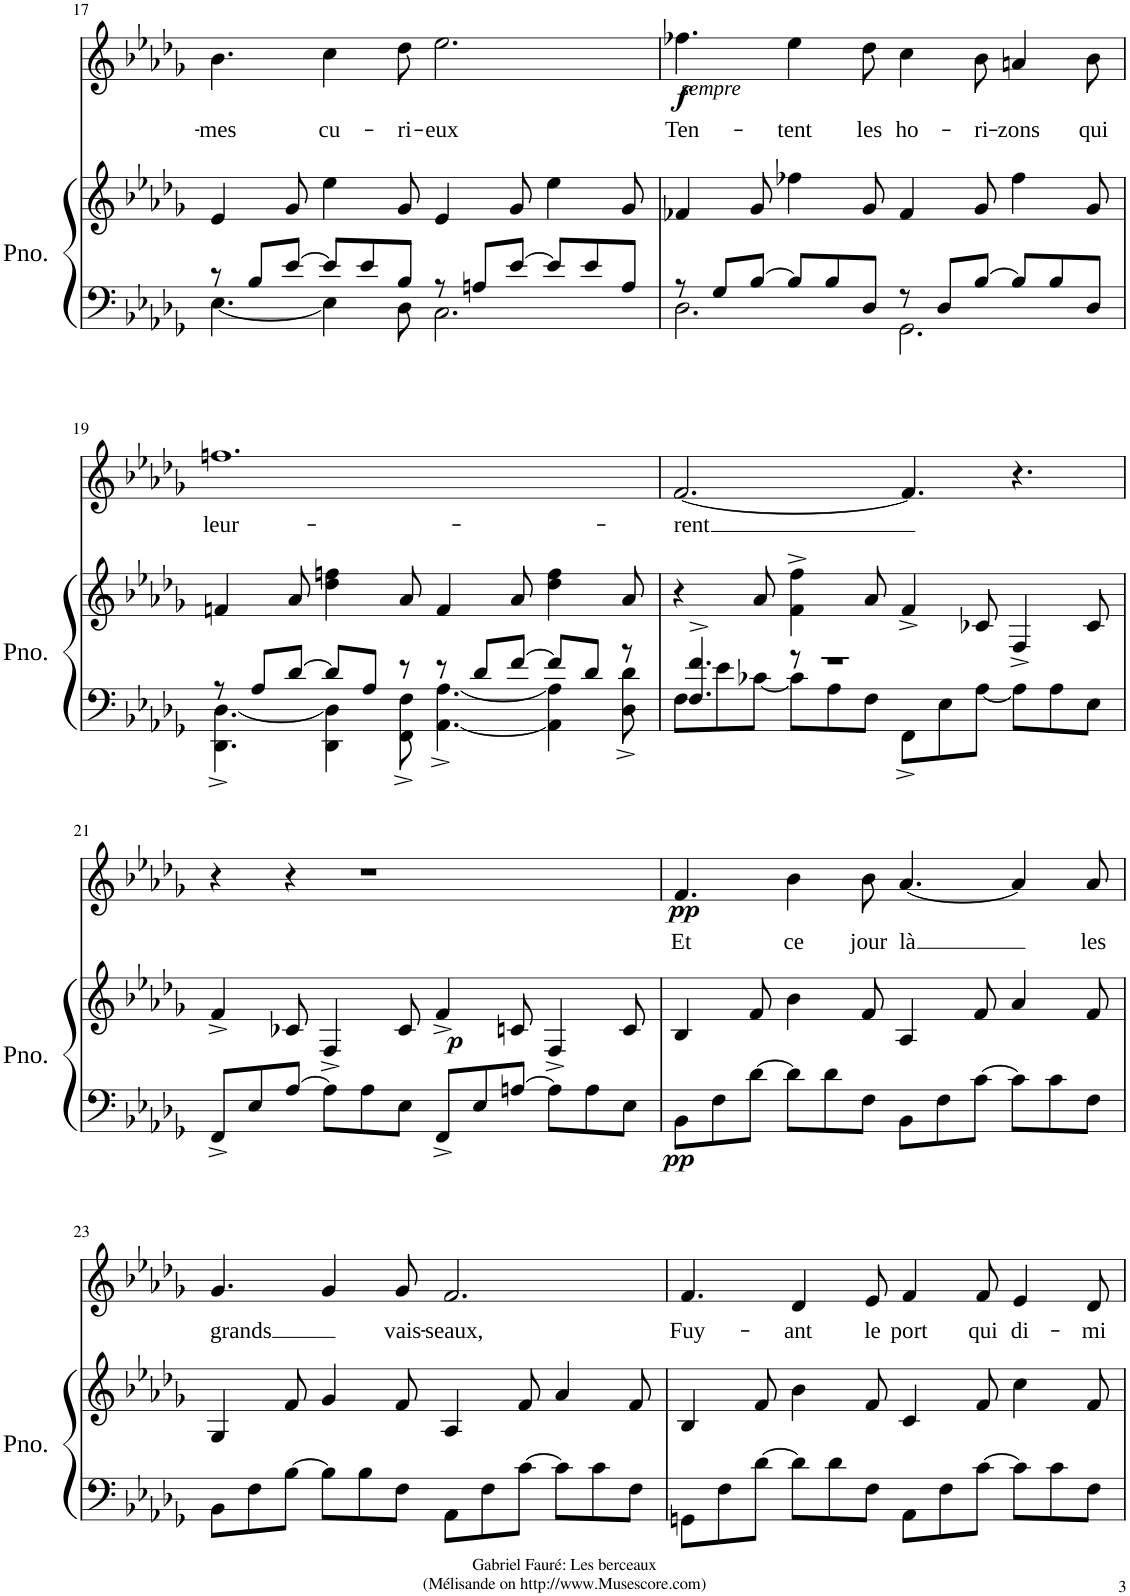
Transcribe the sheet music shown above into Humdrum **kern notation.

**kern	**kern	**dynam	**kern	**text	**dynam
*part2	*part2	*part2	*part1	*part1	*part1
*staff3	*staff2	*staff2/3	*staff1	*staff1	*staff1
*I"Piano	*	*	*I"Voice	*	*
*I'Pno.	*	*	*	*	*
!!LO:PB:g=z
*clefF4	*clefG2	*	*clefG2	*	*
*k[b-e-a-d-g-]	*k[b-e-a-d-g-]	*	*k[b-e-a-d-g-]	*	*
*M12/8	*M12/8	*	*M12/8	*	*
=17	=17	=17	=17	=17	=17
*^	*	*	*	*	*
!	!	!	!	!	!LO:LY:b	!
8r	[4.E-\	4e-/	.	4.b-\	-mes	.
8B-/L	.	.	.	.	.	.
[8e-/J	.	8g-/	.	.	.	.
!	!	!	!	!	!LO:LY:b	!
8e-/L]	4E-\]	4ee-\	.	4cc\	cu-	.
8e-/	.	.	.	.	.	.
!	!	!	!	!	!LO:LY:b	!
8B-/J	8D-\	8g-/	.	8dd-\	-ri-	.
!	!	!	!	!	!LO:LY:b	!
8r	2.C\	4e-/	.	2.ee-\	-eux	.
8An/L	.	.	.	.	.	.
[8e-/J	.	8g-/	.	.	.	.
8e-/L]	.	4ee-\	.	.	.	.
8e-/	.	.	.	.	.	.
8A/J	.	8g-/	.	.	.	.
=18	=18	=18	=18	=18	=18	=18
!	!	!	!	!	!LO:LY:b	!LO:DY:b
!	!	!	!	!	!	!LO:DY:n=1:b
8r	2.D-\	4f-X/	.	4.ff-X\	Ten-	f other-dynamics
8G-/L	.	.	.	.	.	.
[8B-/J	.	8g-/	.	.	.	.
!	!	!	!	!	!LO:LY:b	!
8B-/L]	.	4ff-X\	.	4ee-\	tent	.
8B-/	.	.	.	.	.	.
!	!	!	!	!	!LO:LY:b	!
8D-/J	.	8g-/	.	8dd-\	les	.
!	!	!	!	!	!LO:LY:b	!
8r	2.GG-\	4f-/	.	4cc\	ho-	.
8D-/L	.	.	.	.	.	.
!	!	!	!	!	!LO:LY:b	!
[8B-/J	.	8g-/	.	8b-\	-ri-	.
!	!	!	!	!	!LO:LY:b	!
8B-/L]	.	4ff-\	.	4an/	-zons	.
8B-/	.	.	.	.	.	.
!	!	!	!	!	!LO:LY:b	!
8D-/J	.	8g-/	.	8b-\	qui	.
!!LO:LB:g=z
=19	=19	=19	=19	=19	=19	=19
!	!	!	!	!	!LO:LY:b	!
8r	4.DD-\^ [4.D-\^	4fn/	.	1.ffn	leur-	.
8A-/L	.	.	.	.	.	.
[8d-/J	.	8a-/	.	.	.	.
8d-/L]	4DD-\ 4D-\]	4dd-\ 4ffn\	.	.	.	.
8A-/J	.	.	.	.	.	.
8r	8FF\^ 8F\^	8a-/	.	.	.	.
8r	[4.AA-\^ [4.A-\^	4f/	.	.	.	.
8d-/L	.	.	.	.	.	.
[8f/J	.	8a-/	.	.	.	.
8f/L]	4AA-\] 4A-\]	4dd-\ 4ff\	.	.	.	.
8d-/J	.	.	.	.	.	.
8r	8D-\^ 8d-\^	8a-/	.	.	.	.
=20	=20	=20	=20	=20	=20	=20
!	!	!	!	!	!LO:LY:b	!
4.F/^ 4.f/^	8F\L	4r	.	[2.f/	-rent	.
.	8e-\	.	.	.	.	.
.	[8c-X\J	8a-/	.	.	.	.
8r	8c-\L]	4f\^ 4ff\^	.	.	.	.
1r	8A-\	.	.	.	.	.
.	8F\J	8a-/	.	.	.	.
.	8FF^\L	4f^/	.	4.f/]	.	.
.	8E-\	.	.	.	.	.
.	[8A-\J	8c-X/	.	.	.	.
.	8A-\L]	4F^/	.	4.r	.	.
.	8A-\	.	.	.	.	.
.	8E-\J	8c-/	.	.	.	.
*v	*v	*	*	*	*	*
!!LO:LB:g=z
=21	=21	=21	=21	=21	=21
8FF^/L	4f^/	.	4r	.	.
8E-/	.	.	.	.	.
[8A-/J	8c-X/	.	4r	.	.
8A-\L]	4F^/	.	.	.	.
8A-\	.	.	1r	.	.
8E-\J	8c-/	.	.	.	.
!	!	!LO:DY:b	!	!	!
8FF^/L	4f^/	p	.	.	.
8E-/	.	.	.	.	.
[8An/J	8cn/	.	.	.	.
8A\L]	4F^/	.	.	.	.
8A\	.	.	.	.	.
8E-\J	8c/	.	.	.	.
=22	=22	=22	=22	=22	=22
!	!	!LO:DY:b=2	!	!LO:LY:b	!LO:DY:b
8BB-\L	4B-/	pp	4.f/	Et	pp
8F\	.	.	.	.	.
[8d-\J	8f/	.	.	.	.
!	!	!	!	!LO:LY:b	!
8d-\L]	4b-\	.	4b-\	ce	.
8d-\	.	.	.	.	.
!	!	!	!	!LO:LY:b	!
8F\J	8f/	.	8b-\	jour	.
!	!	!	!	!LO:LY:b	!
8BB-\L	4A-/	.	[4.a-/	là	.
8F\	.	.	.	.	.
[8c\J	8f/	.	.	.	.
8c\L]	4a-/	.	4a-/]	.	.
8c\	.	.	.	.	.
!	!	!	!	!LO:LY:b	!
8F\J	8f/	.	8a-/	les	.
!!LO:LB:g=z
=23	=23	=23	=23	=23	=23
!	!	!	!	!LO:LY:b	!
8BB-\L	4G-/	.	4.g-/	grands	.
8F\	.	.	.	.	.
[8B-\J	8f/	.	.	.	.
8B-\L]	4g-/	.	4g-/	.	.
8B-\	.	.	.	.	.
!	!	!	!	!LO:LY:b	!
8F\J	8f/	.	8g-/	vais-	.
!	!	!	!	!LO:LY:b	!
8AA-\L	4A-/	.	2.f/	-seaux,	.
8F\	.	.	.	.	.
[8c\J	8f/	.	.	.	.
8c\L]	4a-/	.	.	.	.
8c\	.	.	.	.	.
8F\J	8f/	.	.	.	.
=24	=24	=24	=24	=24	=24
!	!	!	!	!LO:LY:b	!
8GGn\L	4B-/	.	4.f/	Fuy-	.
8F\	.	.	.	.	.
[8d-\J	8f/	.	.	.	.
!	!	!	!	!LO:LY:b	!
8d-\L]	4b-\	.	4d-/	-ant	.
8d-\	.	.	.	.	.
!	!	!	!	!LO:LY:b	!
8F\J	8f/	.	8e-/	le	.
!	!	!	!	!LO:LY:b	!
8AA-\L	4c/	.	4f/	port	.
8F\	.	.	.	.	.
!	!	!	!	!LO:LY:b	!
[8c\J	8f/	.	8f/	qui	.
!	!	!	!	!LO:LY:b	!
8c\L]	4cc\	.	4e-/	di-	.
8c\	.	.	.	.	.
!	!	!	!	!LO:LY:b	!
8F\J	8f/	.	8d-/	-mi	.
=	=	=	=	=	=
*-	*-	*-	*-	*-	*-
